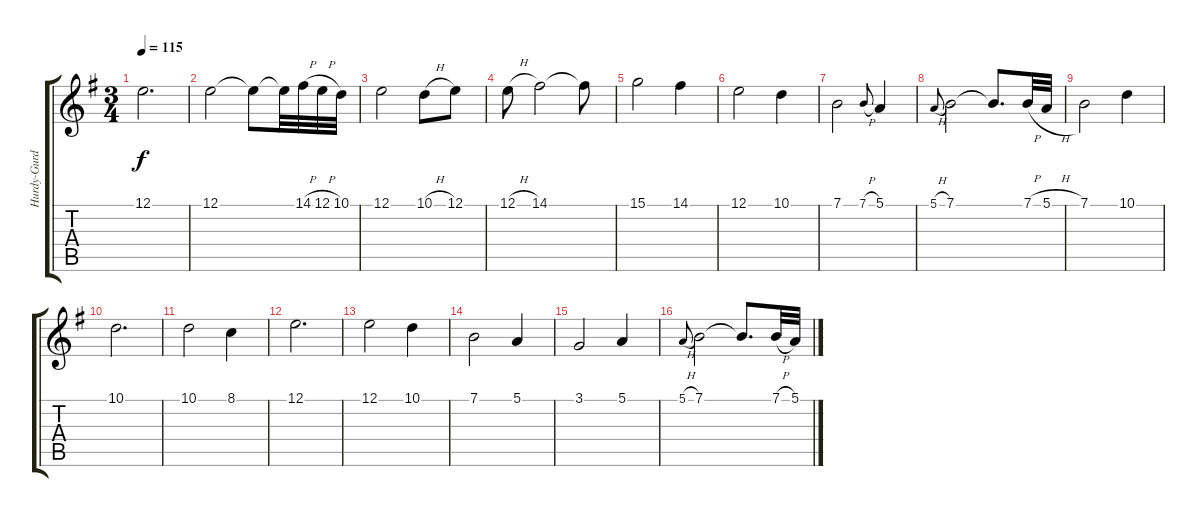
\track ("Hurdy-Gurdy/Bagpipe" "Hurdy-Gurd") {instrument bagpipe}
\staff {score tabs}
\tuning (E4 B3 G3 D3 A2 E2) {hide}
\ts (3 4)
\tempo 115
\clef g2
\ks eminor
12.1{t}.2{d dy f} |
12.1.2 12.1{t}.8 12.1{t}.32 14.1{h}.32 12.1{h}.32 10.1.32 |
12.1.2 10.1{h}.8 12.1.8 |
12.1{h}.8 14.1.2 14.1{t}.8 |
15.1.2 14.1.4 |
12.1.2 10.1.4 |
7.1.2 7.1{h}.8{gr onbeat} 5.1.4 |
5.1{h}.8{gr onbeat} 7.1.2 7.1{t}.8{d} 7.1{h}.32 5.1{h}.32 |
7.1.2 10.1.4 |
10.1.2{d} |
10.1.2 8.1.4 |
12.1.2{d} |
12.1.2 10.1.4 |
7.1.2 5.1.4 |
3.1.2 5.1.4 |
5.1{h}.8{gr onbeat} 7.1.2 7.1{t}.8{d} 7.1{h}.32 5.1{h}.32
